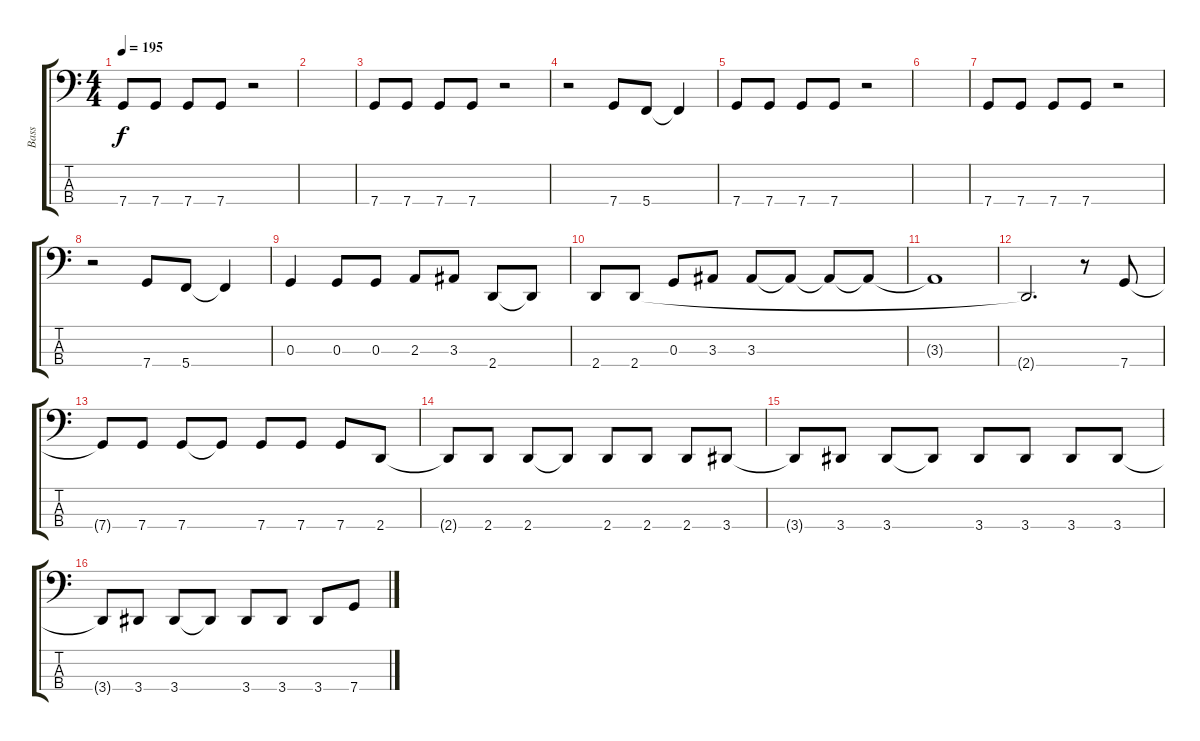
\track ("Bass" "Bass") {instrument electricbassfinger}
\staff {score tabs}
\tuning (F2 C2 G1 C1) {hide}
\ts (4 4)
\tempo 195
\clef f4
\ks c
7.4.8{dy f} 7.4.8 7.4.8 7.4.8 r.2 |
|
7.4.8 7.4.8 7.4.8 7.4.8 r.2 |
r.2 7.4.8 5.4.8 5.4{t}.4 |
7.4.8 7.4.8 7.4.8 7.4.8 r.2 |
|
7.4.8 7.4.8 7.4.8 7.4.8 r.2 |
r.2 7.4.8 5.4.8 5.4{t}.4 |
0.3.4 0.3.8 0.3.8 2.3.8 3.3.8 2.4.8 2.4{t}.8 |
2.4.8 2.4.8 0.3.8 3.3.8 3.3.8 3.3{t}.8 3.3{t}.8 3.3{t}.8 |
3.3{t}.1 |
2.4{t}.2{d} r.8 7.4.8 |
7.4{t}.8 7.4.8 7.4.8 7.4{t}.8 7.4.8 7.4.8 7.4.8 2.4.8 |
2.4{t}.8 2.4.8 2.4.8 2.4{t}.8 2.4.8 2.4.8 2.4.8 3.4.8 |
3.4{t}.8 3.4.8 3.4.8 3.4{t}.8 3.4.8 3.4.8 3.4.8 3.4.8 |
3.4{t}.8 3.4.8 3.4.8 3.4{t}.8 3.4.8 3.4.8 3.4.8 7.4.8
